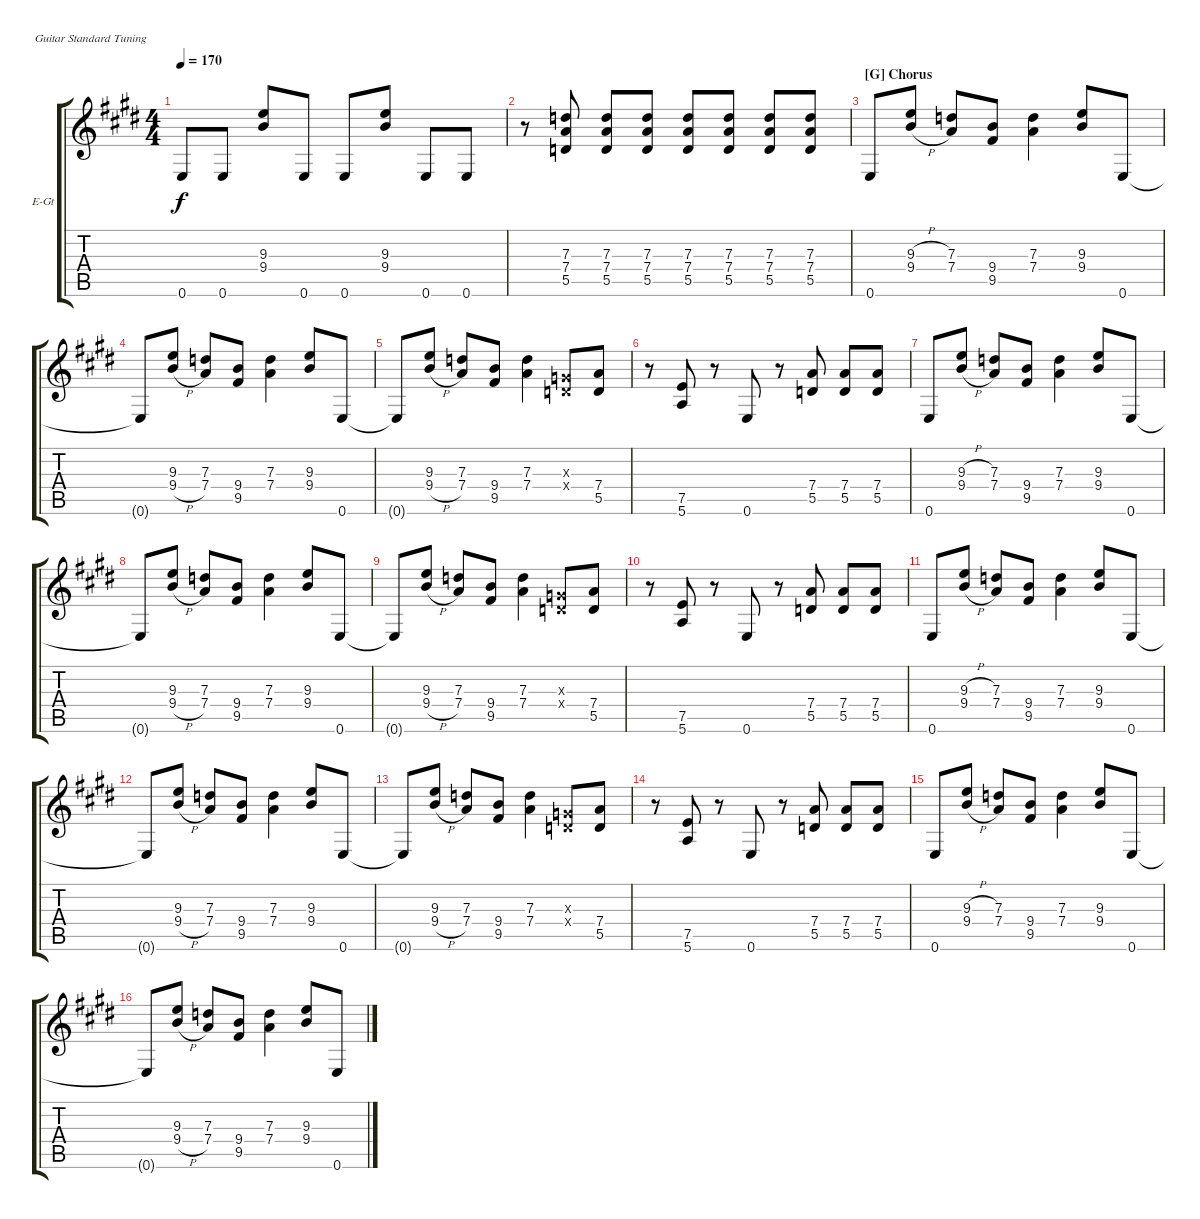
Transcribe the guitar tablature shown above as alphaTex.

\bracketExtendMode groupsimilarinstruments
\firstSystemTrackNameOrientation horizontal
\otherSystemsTrackNameOrientation horizontal
\track ("Guitar 1" "E-Gt") {instrument distortionguitar}
\staff {score tabs}
\tuning (E4 B3 G3 D3 A2 E2)
\ts (4 4)
\tempo 170
\clef g2
\scale
1.07818
\ks e
0.6.8{dy f} 0.6.8 (9.3 9.4).8 0.6.8 0.6.8 (9.3 9.4).8 0.6.8 0.6.8 |
\scale
0.921816 r.8 (7.3 7.4 5.5).8 (7.3 7.4 5.5).8 (7.3 7.4 5.5).8 (7.3 7.4 5.5).8 (7.3 7.4 5.5).8 (7.3 7.4 5.5).8 (7.3 7.4 5.5).8 |
\section ("G" "Chorus")
\scale
1.07818 0.6.8 (9.3{h} 9.4{h}).8 (7.3 7.4).8 (9.4 9.5).8 (7.3 7.4).4 (9.3 9.4).8 0.6.8 |
\scale
0.921816 0.6{t}.8 (9.3 9.4{h}).8 (7.3 7.4).8 (9.4 9.5).8 (7.3 7.4).4 (9.3 9.4).8 0.6.8 |
\scale
1.07818 0.6{t}.8 (9.3 9.4{h}).8 (7.3 7.4).8 (9.4 9.5).8 (7.3 7.4).4 (0.4{x} 0.3{x}).8 (7.4 5.5).8 |
\scale
0.921816 r.8 (7.5 5.6).8 r.8 0.6.8 r.8 (7.4 5.5).8 (7.4 5.5).8 (7.4 5.5).8 |
\scale
1.07818 0.6.8 (9.3{h} 9.4{h}).8 (7.3 7.4).8 (9.4 9.5).8 (7.3 7.4).4 (9.3 9.4).8 0.6.8 |
\scale
0.921816 0.6{t}.8 (9.3 9.4{h}).8 (7.3 7.4).8 (9.4 9.5).8 (7.3 7.4).4 (9.3 9.4).8 0.6.8 |
\scale
1.07818 0.6{t}.8 (9.3 9.4{h}).8 (7.3 7.4).8 (9.4 9.5).8 (7.3 7.4).4 (0.4{x} 0.3{x}).8 (7.4 5.5).8 |
\scale
0.921816 r.8 (7.5 5.6).8 r.8 0.6.8 r.8 (7.4 5.5).8 (7.4 5.5).8 (7.4 5.5).8 |
\scale
1.07818 0.6.8 (9.3{h} 9.4{h}).8 (7.3 7.4).8 (9.4 9.5).8 (7.3 7.4).4 (9.3 9.4).8 0.6.8 |
\scale
0.921816 0.6{t}.8 (9.3 9.4{h}).8 (7.3 7.4).8 (9.4 9.5).8 (7.3 7.4).4 (9.3 9.4).8 0.6.8 |
\scale
1.07818 0.6{t}.8 (9.3 9.4{h}).8 (7.3 7.4).8 (9.4 9.5).8 (7.3 7.4).4 (0.4{x} 0.3{x}).8 (7.4 5.5).8 |
\scale
0.921816 r.8 (7.5 5.6).8 r.8 0.6.8 r.8 (7.4 5.5).8 (7.4 5.5).8 (7.4 5.5).8 |
\scale
1.07818 0.6.8 (9.3{h} 9.4{h}).8 (7.3 7.4).8 (9.4 9.5).8 (7.3 7.4).4 (9.3 9.4).8 0.6.8 |
\scale
0.921816 0.6{t}.8 (9.3 9.4{h}).8 (7.3 7.4).8 (9.4 9.5).8 (7.3 7.4).4 (9.3 9.4).8 0.6.8
